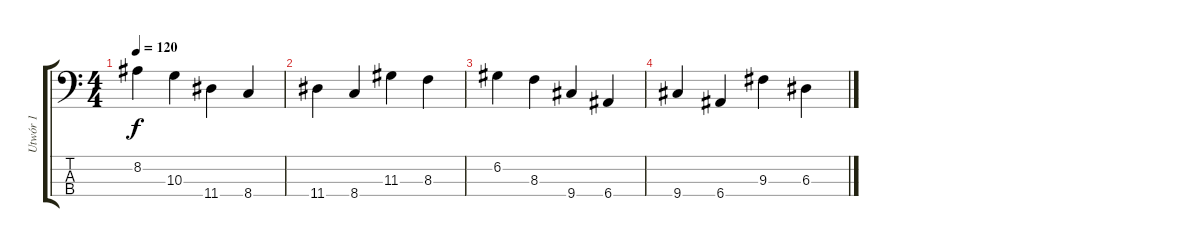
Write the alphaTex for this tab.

\track ("Utwór 1" "Utwór 1") {instrument acousticguitarnylon}
\staff {score tabs}
\tuning (G2 D2 A1 E1) {hide}
\ts (4 4)
\tempo 120
\clef f4
\ks c
8.2.4{dy f instrument acousticguitarnylon} 10.3.4 11.4.4 8.4.4 |
11.4.4 8.4.4 11.3.4 8.3.4 |
6.2.4 8.3.4 9.4.4 6.4.4 |
9.4.4 6.4.4 9.3.4 6.3.4
